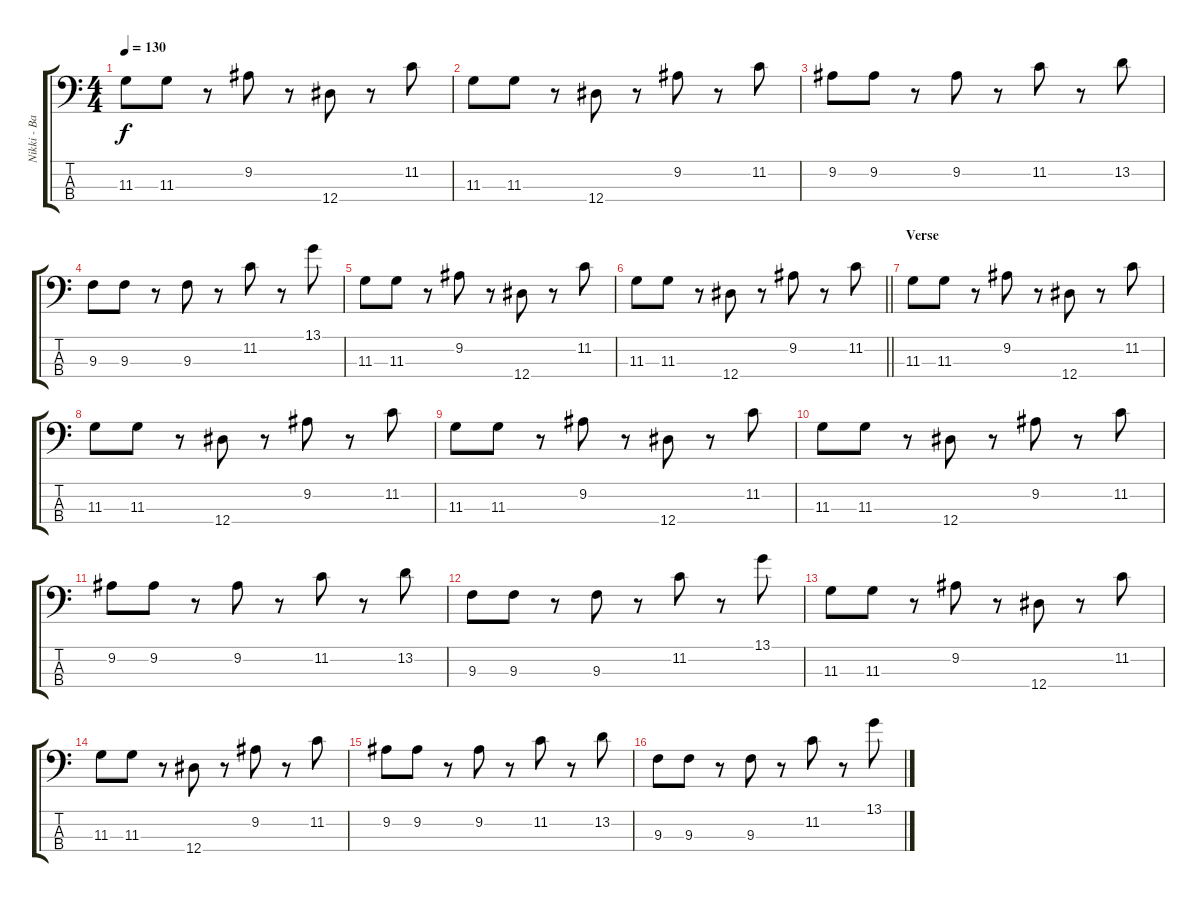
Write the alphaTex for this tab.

\track ("Nikki - Bass" "Nikki - Ba") {instrument electricbassfinger}
\staff {score tabs}
\tuning (Gb2 Db2 Ab1 Eb1) {hide}
\ts (4 4)
\tempo 130
\clef f4
\ks c
11.3.8{dy f} 11.3.8 r.8 9.2.8 r.8 12.4.8 r.8 11.2.8 |
11.3.8 11.3.8 r.8 12.4.8 r.8 9.2.8 r.8 11.2.8 |
9.2.8 9.2.8 r.8 9.2.8 r.8 11.2.8 r.8 13.2.8 |
9.3.8 9.3.8 r.8 9.3.8 r.8 11.2.8 r.8 13.1.8 |
11.3.8 11.3.8 r.8 9.2.8 r.8 12.4.8 r.8 11.2.8 |
\barLineRight lightlight
11.3.8 11.3.8 r.8 12.4.8 r.8 9.2.8 r.8 11.2.8 |
\section ("" "Verse")
11.3.8 11.3.8 r.8 9.2.8 r.8 12.4.8 r.8 11.2.8 |
11.3.8 11.3.8 r.8 12.4.8 r.8 9.2.8 r.8 11.2.8 |
11.3.8 11.3.8 r.8 9.2.8 r.8 12.4.8 r.8 11.2.8 |
11.3.8 11.3.8 r.8 12.4.8 r.8 9.2.8 r.8 11.2.8 |
9.2.8 9.2.8 r.8 9.2.8 r.8 11.2.8 r.8 13.2.8 |
9.3.8 9.3.8 r.8 9.3.8 r.8 11.2.8 r.8 13.1.8 |
11.3.8 11.3.8 r.8 9.2.8 r.8 12.4.8 r.8 11.2.8 |
11.3.8 11.3.8 r.8 12.4.8 r.8 9.2.8 r.8 11.2.8 |
9.2.8 9.2.8 r.8 9.2.8 r.8 11.2.8 r.8 13.2.8 |
9.3.8 9.3.8 r.8 9.3.8 r.8 11.2.8 r.8 13.1.8
